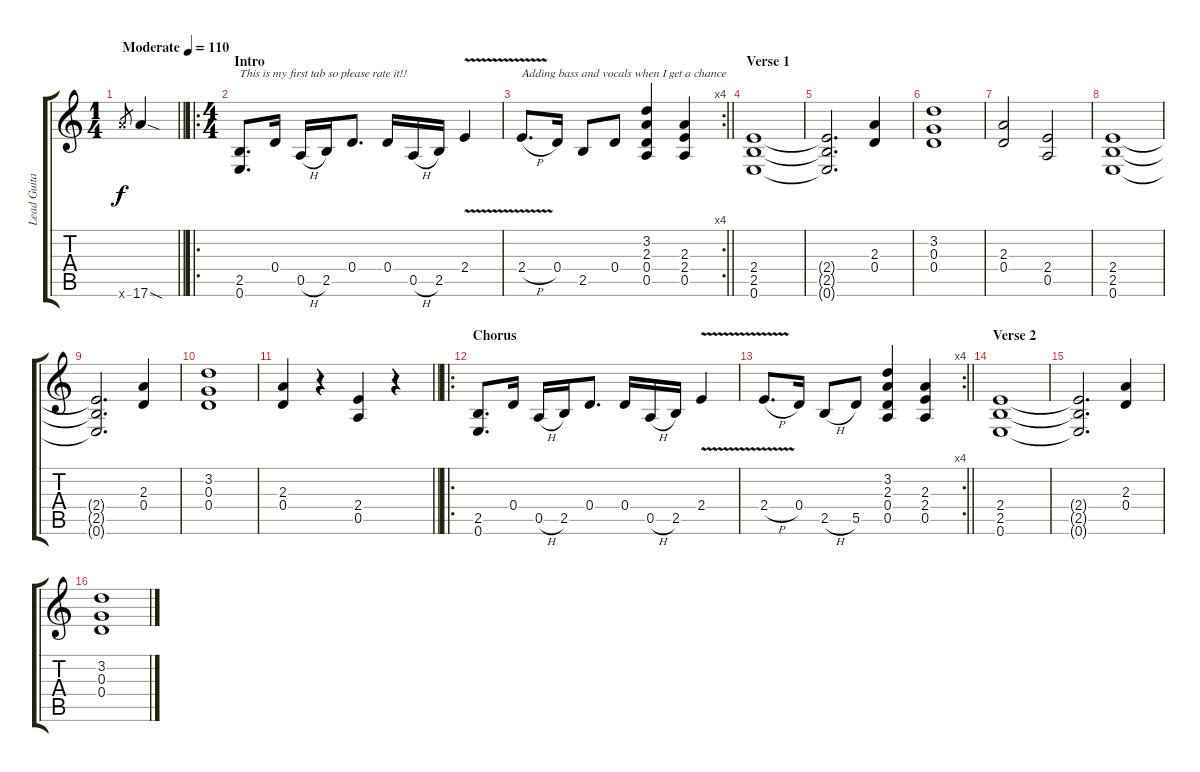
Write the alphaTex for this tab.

\track ("Lead Guitar" "Lead Guita") {instrument distortionguitar}
\staff {score tabs}
\tuning (E4 B3 G3 D3 A2 E2) {hide}
\ts (1 4)
\tempo (110 "Moderate")
\clef g2
\barLineRight lightlight
\ks c
17.6{x}.8{gr dy f instrument distortionguitar} 17.6{sod}.4 |
\ro
\ts (4 4)
\section ("" "Intro")
(2.5 0.6).8{d txt "This is my first tab so please rate it!!"} 0.4.16 0.5{h}.16 2.5.16 0.4.8{d} 0.4.16 0.5{h}.16 2.5.16 2.4{v}.4 |
\rc 4
\barLineRight lightlight
2.4{v h}.8{d txt "Adding bass and vocals when I get a chance"} 0.4.16 2.5.8 0.4.8 (3.2 2.3 0.4 0.5).4 (2.3 2.4 0.5).4 |
\section ("" "Verse 1")
(2.4 2.5 0.6).1 |
(2.4{t} 2.5{t} 0.6{t}).2{d} (2.3 0.4).4 |
(3.2 0.3 0.4).1 |
(2.3 0.4).2 (2.4 0.5).2 |
(2.4 2.5 0.6).1 |
(2.4{t} 2.5{t} 0.6{t}).2{d} (2.3 0.4).4 |
(3.2 0.3 0.4).1 |
\barLineRight lightlight
(2.3 0.4).4 r.4 (2.4 0.5).4 r.4 |
\ro
\section ("" "Chorus")
(2.5 0.6).8{d} 0.4.16 0.5{h}.16 2.5.16 0.4.8{d} 0.4.16 0.5{h}.16 2.5.16 2.4{v}.4 |
\rc 4
\barLineRight lightlight
2.4{v h}.8{d} 0.4.16 2.5{h}.8 5.5.8 (3.2 2.3 0.4 0.5).4 (2.3 2.4 0.5).4 |
\section ("" "Verse 2")
(2.4 2.5 0.6).1 |
(2.4{t} 2.5{t} 0.6{t}).2{d} (2.3 0.4).4 |
(3.2 0.3 0.4).1
